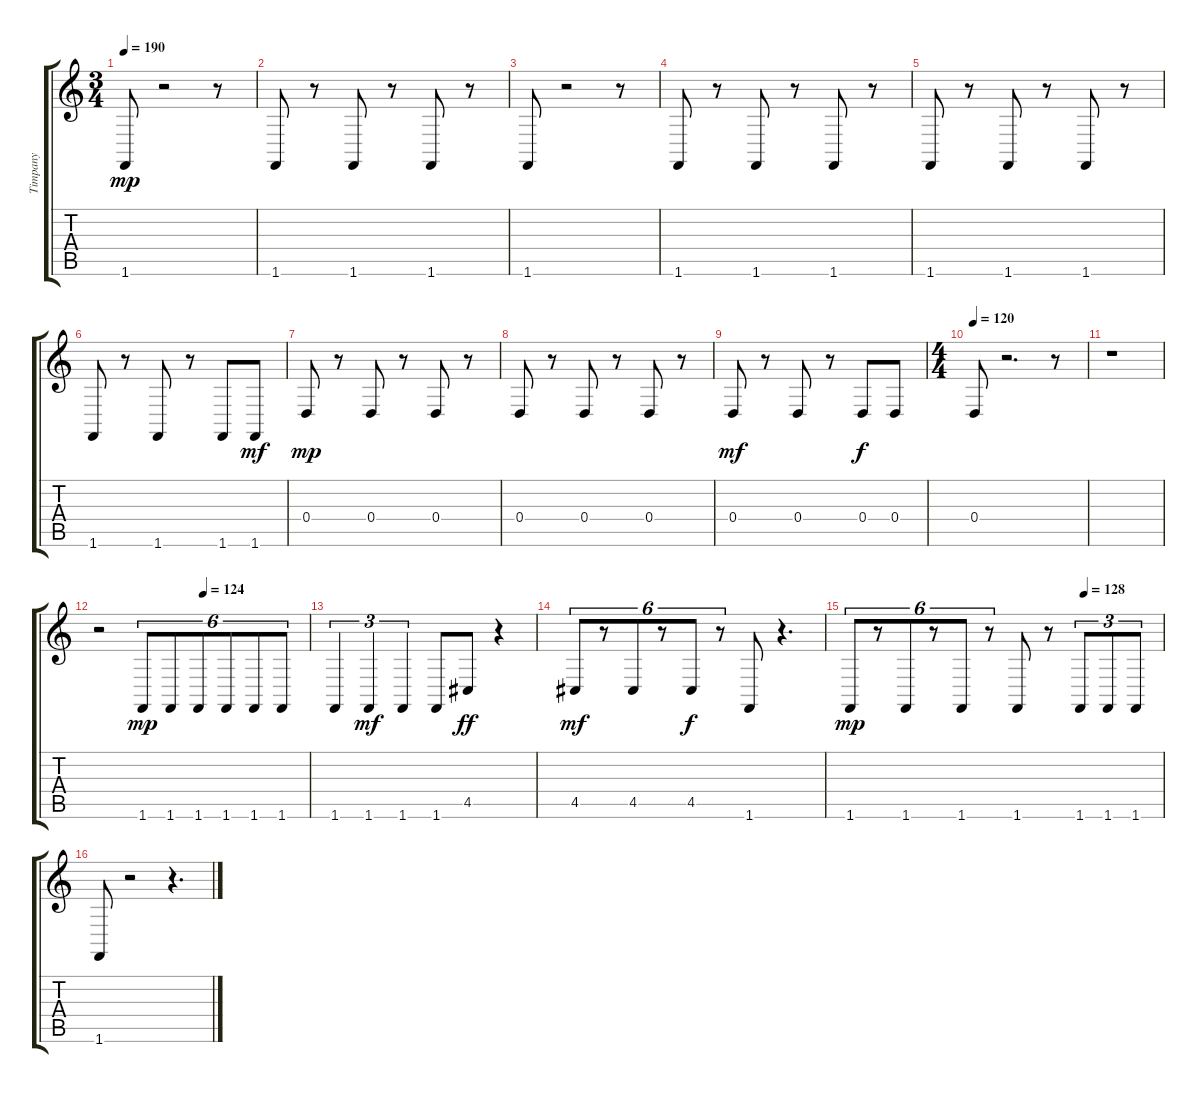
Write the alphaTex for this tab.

\track ("Timpany" "Timpany") {instrument timpani}
\staff {score tabs}
\tuning (E4 B3 G3 D3 A2 E2) {hide}
\ts (3 4)
\tempo 190
\clef g2
\ks c
1.6.8{dy mp} r.2 r.8 |
1.6.8 r.8 1.6.8 r.8 1.6.8 r.8 |
1.6.8 r.2 r.8 |
1.6.8 r.8 1.6.8 r.8 1.6.8 r.8 |
1.6.8 r.8 1.6.8 r.8 1.6.8 r.8 |
1.6.8 r.8 1.6.8 r.8 1.6.8 1.6.8{dy mf} |
0.4.8{dy mp} r.8 0.4.8 r.8 0.4.8 r.8 |
0.4.8 r.8 0.4.8 r.8 0.4.8 r.8 |
0.4.8{dy mf} r.8 0.4.8 r.8 0.4.8{dy f} 0.4.8 |
\ts (4 4)
\tempo 120
0.4.8 r.2{d} r.8 |
r.1 |
\tempo (124 0.5)
r.2 1.6.8{tu (6 4) dy mp} 1.6.8{tu (6 4)} 1.6.8{tu (6 4)} 1.6.8{tu (6 4)} 1.6.8{tu (6 4)} 1.6.8{tu (6 4)} |
1.6.4{tu (3 2)} 1.6.4{tu (3 2) dy mf} 1.6.4{tu (3 2)} 1.6.8 4.5.8{dy ff} r.4 |
4.5.8{tu (6 4) dy mf} r.8{tu (6 4)} 4.5.8{tu (6 4)} r.8{tu (6 4)} 4.5.8{tu (6 4) dy f} r.8{tu (6 4)} 1.6.8 r.4{d} |
\tempo (128 0.75)
1.6.8{tu (6 4) dy mp} r.8{tu (6 4)} 1.6.8{tu (6 4)} r.8{tu (6 4)} 1.6.8{tu (6 4)} r.8{tu (6 4)} 1.6.8 r.8 1.6.8{tu (3 2)} 1.6.8{tu (3 2)} 1.6.8{tu (3 2)} |
1.6.8 r.2 r.4{d}
